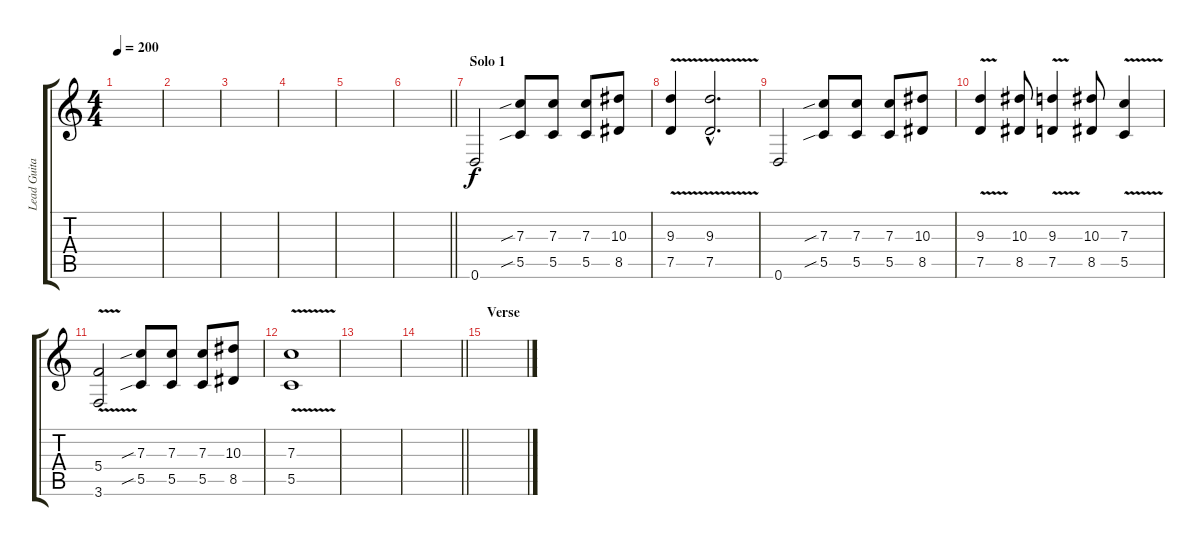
\track ("Lead Guitar" "Lead Guita") {instrument distortionguitar}
\staff {score tabs}
\tuning (D4 A3 F3 C3 G2 D2) {hide}
\ts (4 4)
\tempo 200
\clef g2
\ks c
|
|
|
|
|
\barLineRight lightlight
|
\section ("" "Solo 1")
0.6.2 (7.3{sib} 5.5{sib}).8 (7.3 5.5).8 (7.3 5.5).8 (10.3 8.5).8 |
(9.3{v} 7.5{v}).4 (9.3{v hac} 7.5{v hac}).2{d} |
0.6.2 (7.3{sib} 5.5{sib}).8 (7.3 5.5).8 (7.3 5.5).8 (10.3 8.5).8 |
(9.3{v} 7.5{v}).4 (10.3 8.5).8 (9.3{v} 7.5{v}).4 (10.3 8.5).8 (7.3{v} 5.5{v}).4 |
(5.4{v} 3.6{v}).2 (7.3{sib} 5.5{sib}).8 (7.3 5.5).8 (7.3 5.5).8 (10.3 8.5).8 |
(7.3{v} 5.5{v}).1 |
|
\barLineRight lightlight
|
\section ("" "Verse")
